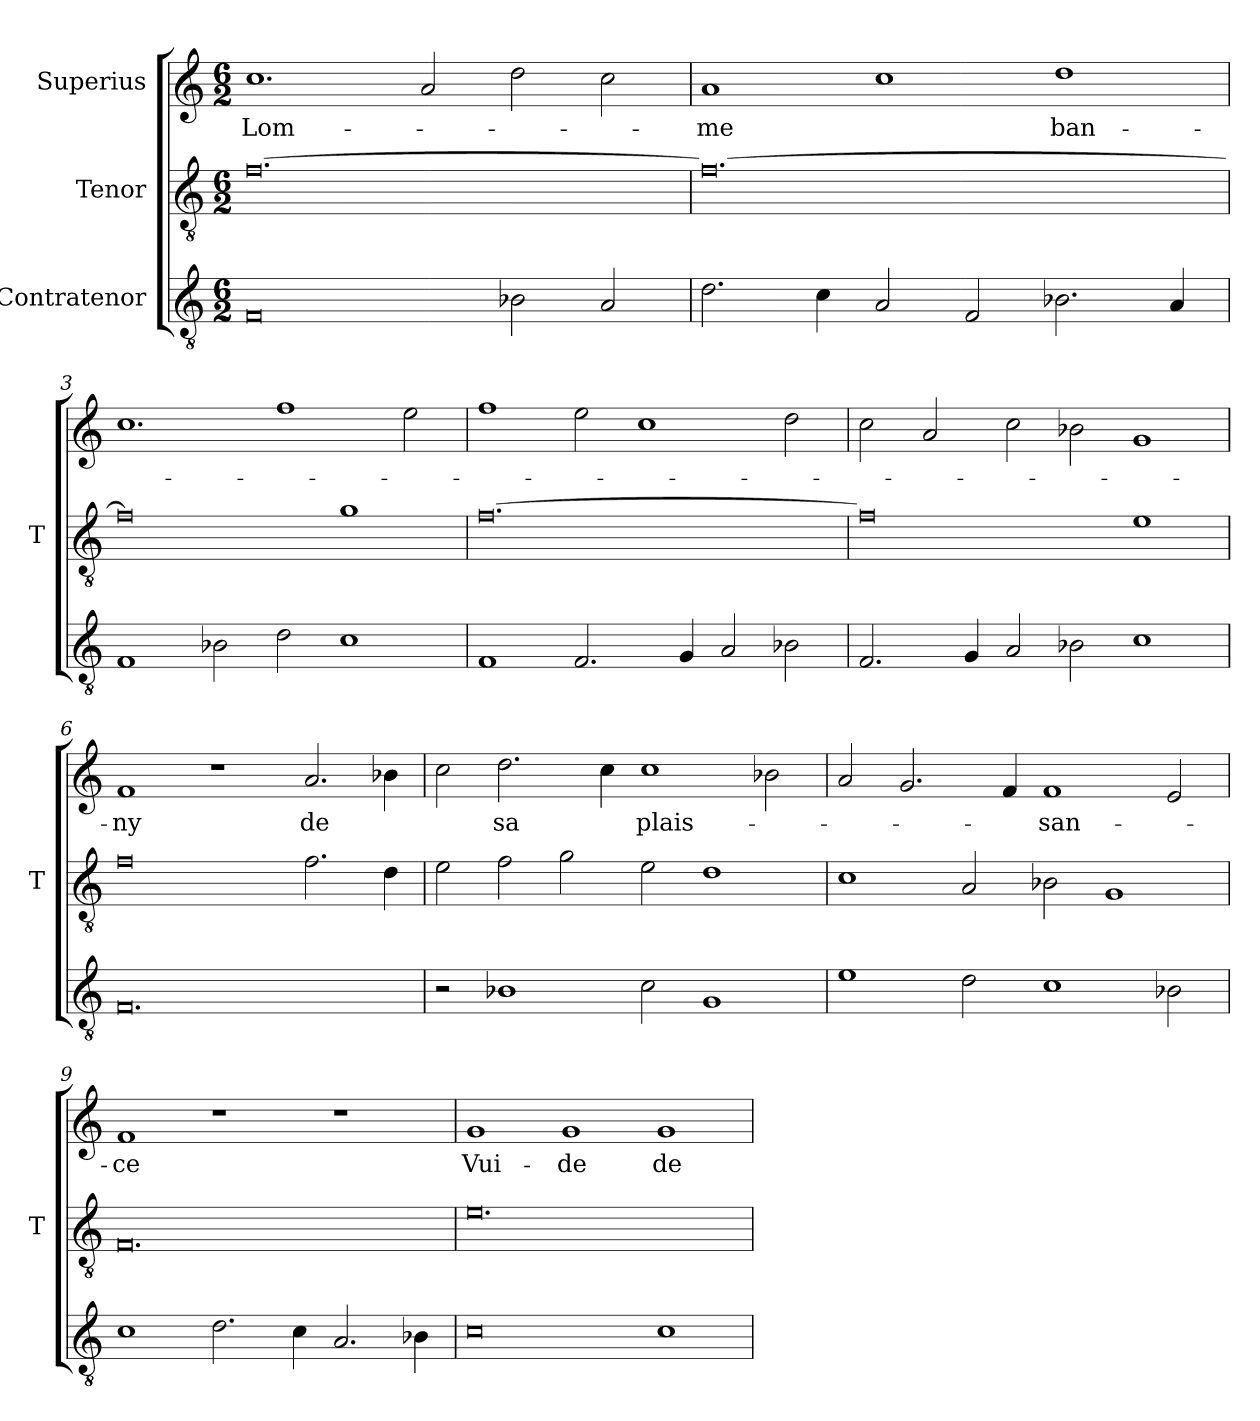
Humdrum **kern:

**kern	**kern	**kern	**text
*part3	*part2	*part1	*part1
*staff3	*staff2	*staff1	*staff1
*I"Contratenor	*I"Tenor	*I"Superius	*
*	*I'T	*	*
*clefGv2	*clefGv2	*clefG2	*
*M6/2	*M6/2	*M6/2	*
=1	=1	=1	=1
0F	[0.f	1.cc	Lom-
.	.	2a	.
2B-X	.	2dd	.
2A	.	2cc	.
=2	=2	=2	=2
2.d	0.f_	1a	-me
4c	.	.	.
2A	.	1cc	.
2F	.	.	.
2.B-X	.	1dd	ban-
4A	.	.	.
=3	=3	=3	=3
1F	0f]	1.cc	.
2B-X	.	.	.
2d	.	1ff	.
1c	1g	.	.
.	.	2ee	.
=4	=4	=4	=4
1F	[0.f	1ff	.
2.F	.	2ee	.
.	.	1cc	.
4G	.	.	.
2A	.	.	.
2B-X	.	2dd	.
=5	=5	=5	=5
2.F	0f]	2cc	.
.	.	2a	.
4G	.	.	.
2A	.	2cc	.
2B-X	.	2b-X	.
1c	1e	1g	.
=6	=6	=6	=6
0.F	0f	1f	-ny
.	.	1r	.
.	2.f	2.a	-de
.	4d	4b-X	.
=7	=7	=7	=7
2r	2e	2cc	.
1B-X	2f	2.dd	-sa
.	2g	.	.
.	.	4cc	.
2c	2e	1cc	plais-
1G	1d	.	.
.	.	2b-X	.
=8	=8	=8	=8
1e	1c	2a	.
.	.	2.g	.
2d	2A	.	.
.	.	4f	.
1c	2B-X	1f	-san-
.	1G	.	.
2B-X	.	2e	.
=9	=9	=9	=9
1c	0.F	1f	-ce
2.d	.	1r	.
4c	.	.	.
2.A	.	1r	.
4B-X	.	.	.
=10	=10	=10	=10
0c	0.e	1g	Vui-
.	.	1g	-de
1c	.	1g	-de
=	=	=	=
*-	*-	*-	*-
